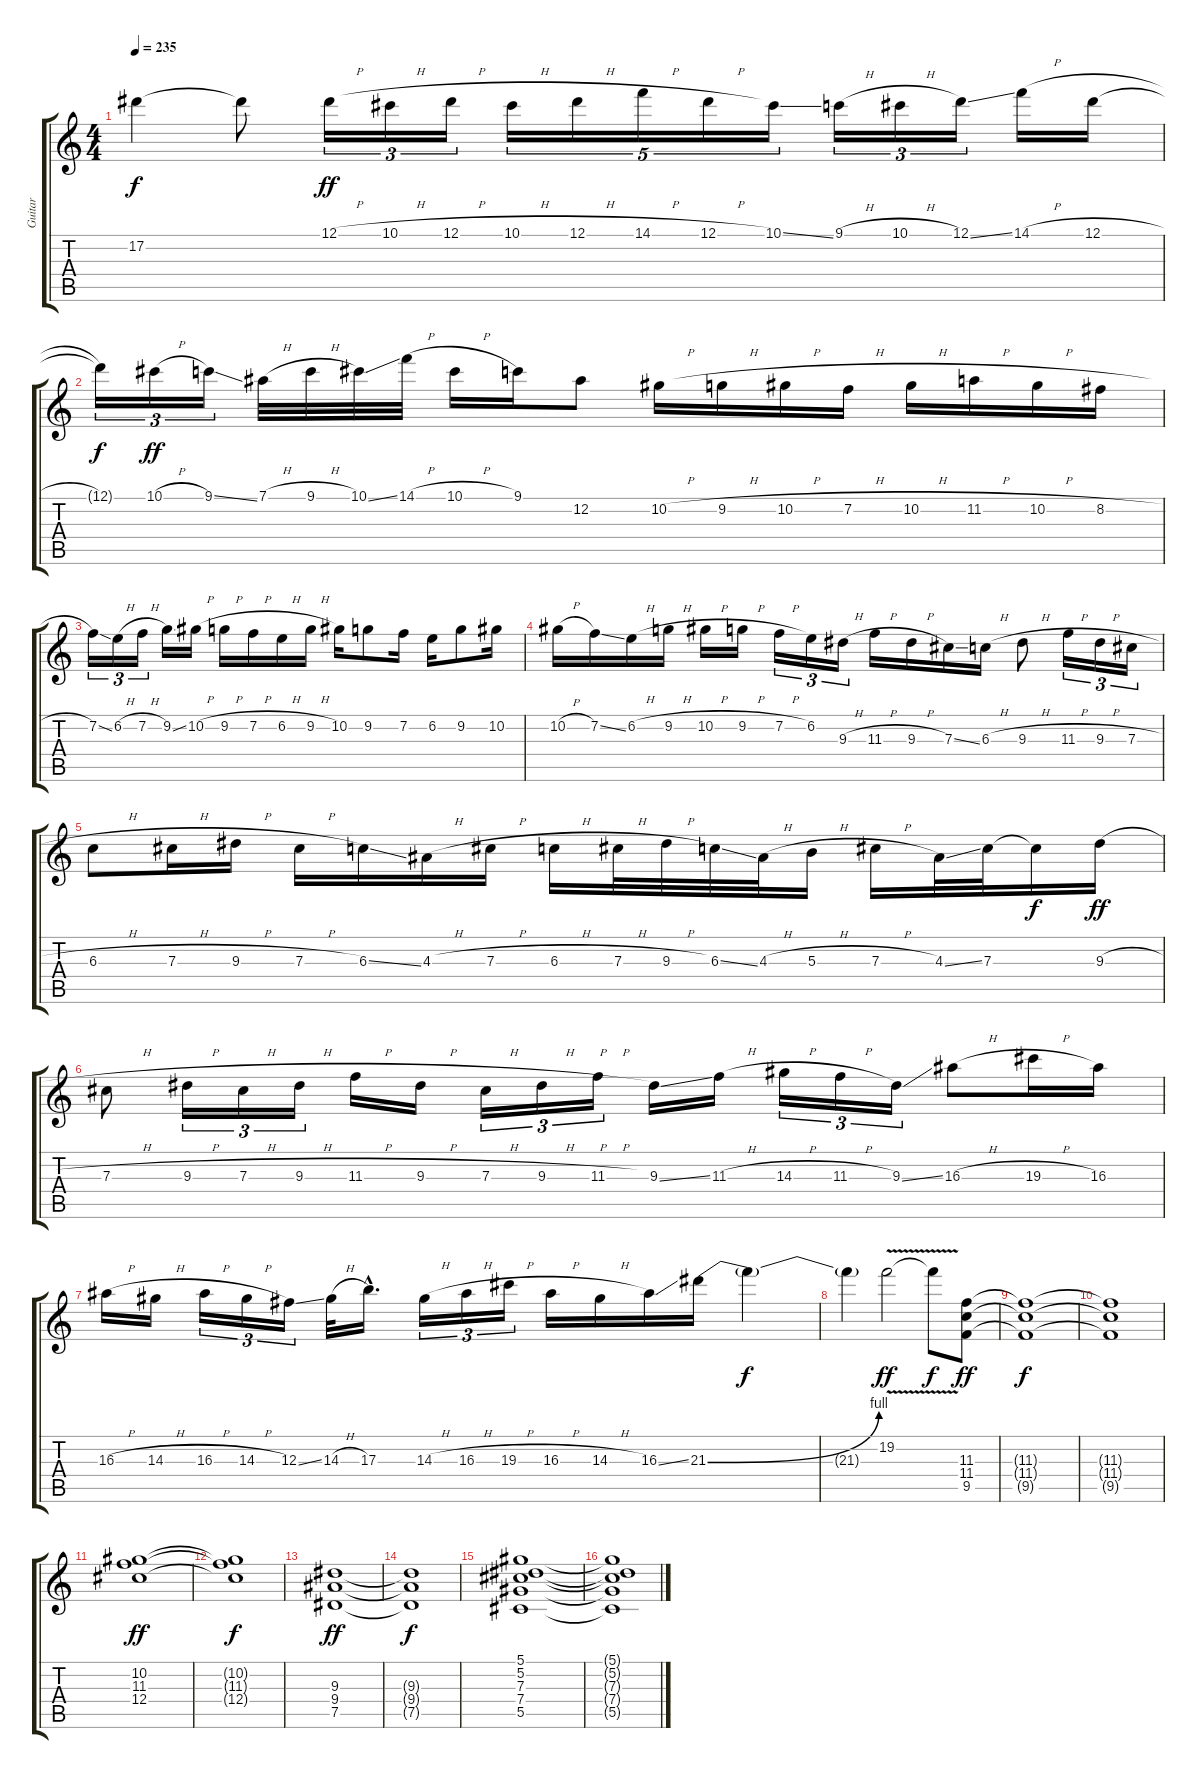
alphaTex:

\track ("Guitar" "Guitar") {instrument overdrivenguitar}
\staff {score tabs}
\tuning (Eb4 Bb3 Gb3 Db3 Ab2 Eb2) {hide}
\ts (4 4)
\tempo 235
\clef g2
\ks c
17.2{t}.4{dy f} 17.2{t}.8 12.1{h}.16{tu (3 2) dy ff} 10.1{h}.16{tu (3 2)} 12.1{h}.16{tu (3 2)} 10.1{h}.16{tu (5 4)} 12.1{h}.16{tu (5 4)} 14.1{h}.16{tu (5 4)} 12.1{h}.16{tu (5 4)} 10.1{ss}.16{tu (5 4)} 9.1{h}.16{tu (3 2)} 10.1{h}.16{tu (3 2)} 12.1{ss}.16{tu (3 2)} 14.1{h}.16 12.1{h}.16 |
12.1{t}.16{tu (3 2) dy f} 10.1{h}.16{tu (3 2) dy ff} 9.1{ss}.16{tu (3 2)} 7.1{h}.32 9.1{h}.32 10.1{ss}.32 14.1{h}.32 10.1{h}.16 9.1.16 12.2.8 10.2{h}.16 9.2{h}.16 10.2{h}.16 7.2{h}.16 10.2{h}.16 11.2{h}.16 10.2{h}.16 8.2{h}.16 |
7.2{ss}.16{tu (3 2)} 6.2{h}.16{tu (3 2)} 7.2{h}.16{tu (3 2)} 9.2{ss}.16 10.2{h}.16 9.2{h}.16 7.2{h}.16 6.2{h}.16 9.2{h}.16 10.2.16 9.2.8 7.2.16 6.2.16 9.2.8 10.2.16 |
10.2{h}.16 7.2{ss}.16 6.2{h}.16 9.2{h}.16 10.2{h}.16 9.2{h}.16 7.2{h}.16{tu (3 2)} 6.2.16{tu (3 2)} 9.3{h}.16{tu (3 2)} 11.3{h}.16 9.3{h}.16 7.3{ss}.16 6.3{h}.16 9.3{h}.8 11.3{h}.16{tu (3 2)} 9.3{h}.16{tu (3 2)} 7.3{h}.16{tu (3 2)} |
6.3{h}.8 7.3{h}.16 9.3{h}.16 7.3{h}.16 6.3{ss}.16 4.3{h}.16 7.3{h}.16 6.3{h}.16 7.3{h}.32 9.3{h}.32 6.3{ss}.32 4.3{h}.32 5.3{h}.16 7.3{h}.16 4.3{ss}.32 7.3.32 7.3{t}.16{dy f} 9.3{h}.16{dy ff} |
7.3{h}.8 9.3{h}.16{tu (3 2)} 7.3{h}.16{tu (3 2)} 9.3{h}.16{tu (3 2)} 11.3{h}.16 9.3{h}.16 7.3{h}.16{tu (3 2)} 9.3{h}.16{tu (3 2)} 11.3{h}.16{tu (3 2)} 9.3{ss}.16 11.3{h}.16 14.3{h}.16{tu (3 2)} 11.3{h}.16{tu (3 2)} 9.3{ss}.16{tu (3 2)} 16.3{h}.8 19.3{h}.16 16.3.16 |
16.3{h}.16 14.3{h}.16 16.3{h}.16{tu (3 2)} 14.3{h}.16{tu (3 2)} 12.3{ss}.16{tu (3 2)} 14.3{h}.32 17.3{hac}.16{d} 14.3{h}.16{tu (3 2)} 16.3{h}.16{tu (3 2)} 19.3{h}.16{tu (3 2)} 16.3{h}.16 14.3{h}.16 16.3{ss}.16 21.3{be (bend 0 0 60 4)}.16 21.3{t}.4{dy f} |
21.3{t}.4 19.2{v}.2{dy ff} 19.2{t}.8{dy f} (11.3 11.4 9.5).8{dy ff} |
(11.3{t} 11.4{t} 9.5{t}).1{dy f} |
(11.3{t} 11.4{t} 9.5{t}).1 |
(10.2 11.3 12.4).1{dy ff volume 14} |
(10.2{t} 11.3{t} 12.4{t}).1{dy f} |
(9.3 9.4 7.5).1{dy ff} |
(9.3{t} 9.4{t} 7.5{t}).1{dy f} |
(5.1 5.2 7.3 7.4 5.5).1{volume 13} |
(5.1{t} 5.2{t} 7.3{t} 7.4{t} 5.5{t}).1
